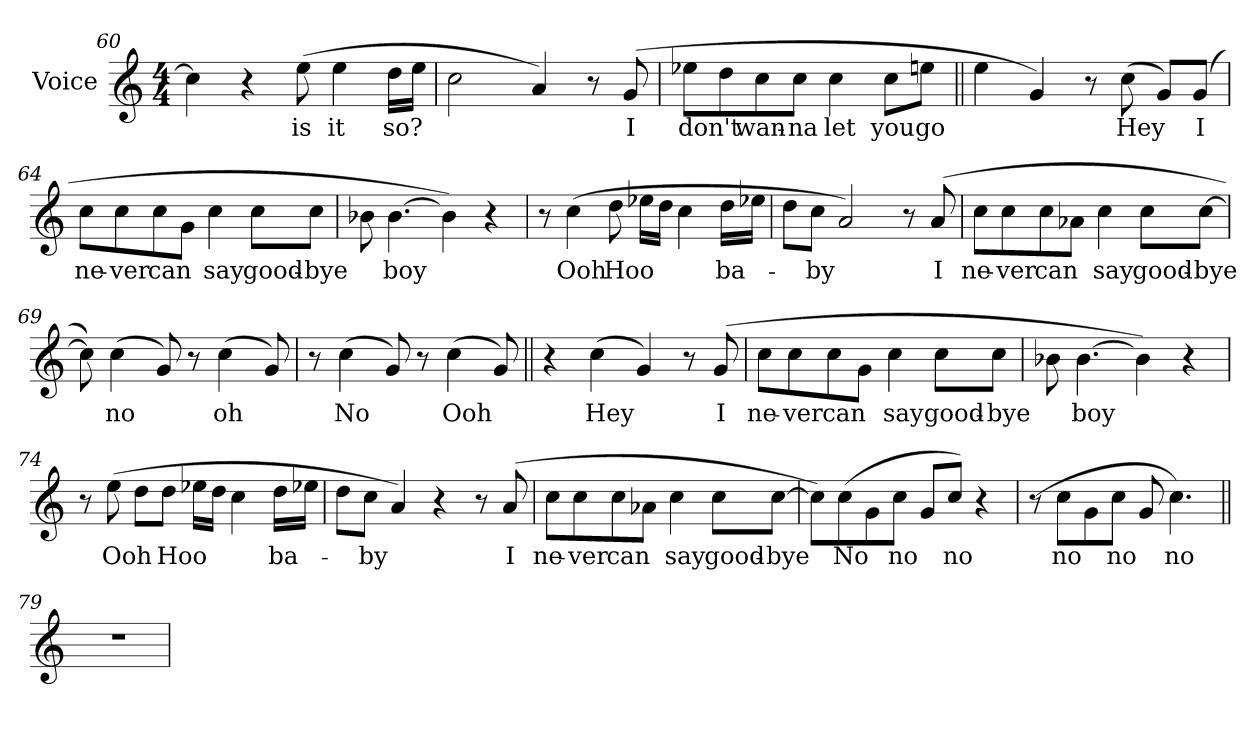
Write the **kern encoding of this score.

**kern	**text
*part1	*part1
*staff1	*staff1
*I"Voice	*
*I'Voice	*
*clefG2	*
*k[]	*
*C:	*
*M4/4	*
=60	=60
4cci\]	.
4r	.
!	!LO:LY:b:color=#000000
(8eei\	is
!	!LO:LY:b:color=#000000
4eei\	it
!	!LO:LY:b:color=#000000
16ddi\LL	so?
16eei\JJ	.
=61	=61
2cci\	.
4ai/)	.
8r	.
!	!LO:LY:b:color=#000000
(8gi/	I
=62	=62
!	!LO:LY:b:color=#000000
8ee-Xi\L	don't
8ddi\	.
!	!LO:LY:b:color=#000000
8cci\	wan-
!	!LO:LY:b:color=#000000
8cci\J	-na
!	!LO:LY:b:color=#000000
4cci\	let
!	!LO:LY:b:color=#000000
8cci\L	you
!	!LO:LY:b:color=#000000
8eeni\J	go
!!LO:LB:g=z
=63||	=63||
4eei\	.
4gi/)	.
8r	.
!	!LO:LY:b:color=#000000
(8cci\	Hey
8gi/L)	.
!	!LO:LY:b:color=#000000
(8gi/J	I
=64	=64
!	!LO:LY:b:color=#000000
8cci\L	ne-
!	!LO:LY:b:color=#000000
8cci\	-ver
!	!LO:LY:b:color=#000000
8cci\	can
8gi\J	.
!	!LO:LY:b:color=#000000
4cci\	say
!	!LO:LY:b:color=#000000
8cci\L	good-
!	!LO:LY:b:color=#000000
8cci\J	-bye
=65	=65
8b-Xi\	.
!	!LO:LY:b:color=#000000
[4.b-i\	boy
4b-i\])	.
4r	.
=66	=66
8r	.
!	!LO:LY:b:color=#000000
(4cci\	Ooh
!	!LO:LY:b:color=#000000
8ddi\	Hoo
16ee-Xi\LL	.
16ddi\JJ	.
4cci\	.
!	!LO:LY:b:color=#000000
16ddi\LL	ba-
16ee-Xi\JJ	.
!!LO:LB:g=z
=67	=67
8ddi\L	.
!	!LO:LY:b:color=#000000
8cci\J	-by
2ai/)	.
8r	.
!	!LO:LY:b:color=#000000
(8ai/	I
=68	=68
!	!LO:LY:b:color=#000000
8cci\L	ne-
!	!LO:LY:b:color=#000000
8cci\	-ver
!	!LO:LY:b:color=#000000
8cci\	can
8a-Xi\J	.
!	!LO:LY:b:color=#000000
4cci\	say
!	!LO:LY:b:color=#000000
8cci\L	good-
!	!LO:LY:b:color=#000000
[8cci\J	-bye
=69	=69
8cci\])	.
!	!LO:LY:b:color=#000000
(4cci\	no
8gi/)	.
8r	.
!	!LO:LY:b:color=#000000
(4cci\	oh
8gi/)	.
=70	=70
8r	.
!	!LO:LY:b:color=#000000
(4cci\	No
8gi/)	.
8r	.
!	!LO:LY:b:color=#000000
(4cci\	Ooh
8gi/)	.
!!LO:LB:g=z
=71||	=71||
4r	.
!	!LO:LY:b:color=#000000
(4cci\	Hey
4gi/)	.
8r	.
!	!LO:LY:b:color=#000000
(8gi/	I
=72	=72
!	!LO:LY:b:color=#000000
8cci\L	ne-
!	!LO:LY:b:color=#000000
8cci\	-ver
!	!LO:LY:b:color=#000000
8cci\	can
8gi\J	.
!	!LO:LY:b:color=#000000
4cci\	say
!	!LO:LY:b:color=#000000
8cci\L	good-
!	!LO:LY:b:color=#000000
8cci\J	-bye
=73	=73
8b-Xi\	.
!	!LO:LY:b:color=#000000
[4.b-i\	boy
4b-i\])	.
4r	.
=74	=74
8r	.
!	!LO:LY:b:color=#000000
(8eei\	Ooh
8ddi\L	.
!	!LO:LY:b:color=#000000
8ddi\J	Hoo
16ee-Xi\LL	.
16ddi\JJ	.
4cci\	.
!	!LO:LY:b:color=#000000
16ddi\LL	ba-
16ee-Xi\JJ	.
!!LO:LB:g=z
=75	=75
8ddi\L	.
!	!LO:LY:b:color=#000000
8cci\J	-by
4ai/)	.
4r	.
8r	.
!	!LO:LY:b:color=#000000
(8ai/	I
=76	=76
!	!LO:LY:b:color=#000000
8cci\L	ne-
!	!LO:LY:b:color=#000000
8cci\	-ver
!	!LO:LY:b:color=#000000
8cci\	can
8a-Xi\J	.
!	!LO:LY:b:color=#000000
4cci\	say
!	!LO:LY:b:color=#000000
8cci\L	good-
!	!LO:LY:b:color=#000000
[8cci\J	-bye
=77	=77
8cci\L])	.
!	!LO:LY:b:color=#000000
(8cci\	No
8gi\	.
!	!LO:LY:b:color=#000000
8cci\J	no
8gi/L	.
!	!LO:LY:b:color=#000000
8cci/J)	no
4r	.
=78	=78
(8r	.
!	!LO:LY:b:color=#000000
8cci\L	no
8gi\	.
!	!LO:LY:b:color=#000000
8cci\J	no
8gi/	.
!	!LO:LY:b:color=#000000
4.cci\)	no
=79||	=79||
1r	.
=	=
*-	*-
